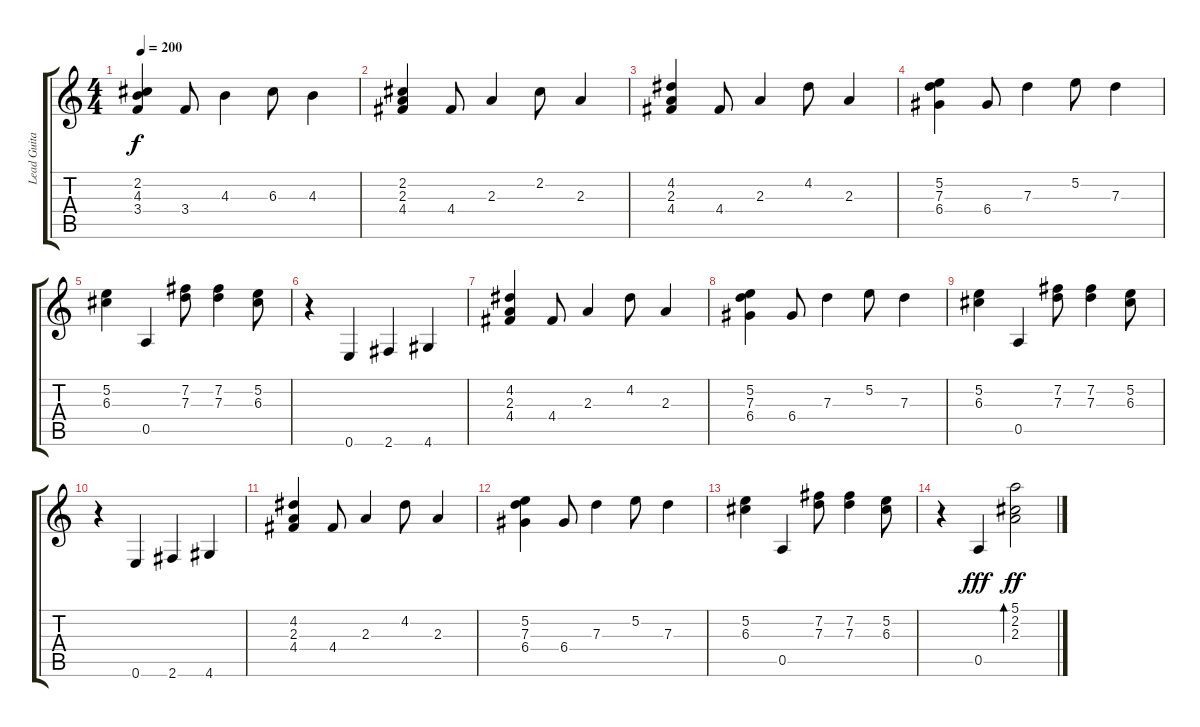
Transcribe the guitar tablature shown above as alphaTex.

\track ("Lead Guitar" "Lead Guita") {instrument electricguitarclean}
\staff {score tabs}
\tuning (E4 B3 G3 D3 A2 E2) {hide}
\ts (4 4)
\tempo 200
\clef g2
\ks c
(2.2 4.3 3.4).4{dy f} 3.4.8 4.3.4 6.3.8 4.3.4 |
(2.2 2.3 4.4).4 4.4.8 2.3.4 2.2.8 2.3.4 |
(4.2 2.3 4.4).4 4.4.8 2.3.4 4.2.8 2.3.4 |
(5.2 7.3 6.4).4 6.4.8 7.3.4 5.2.8 7.3.4 |
(5.2 6.3).4 0.5.4 (7.2 7.3).8 (7.2 7.3).4 (5.2 6.3).8 |
r.4 0.6.4 2.6.4 4.6.4 |
(4.2 2.3 4.4).4 4.4.8 2.3.4 4.2.8 2.3.4 |
(5.2 7.3 6.4).4 6.4.8 7.3.4 5.2.8 7.3.4 |
(5.2 6.3).4 0.5.4 (7.2 7.3).8 (7.2 7.3).4 (5.2 6.3).8 |
r.4 0.6.4 2.6.4 4.6.4 |
(4.2 2.3 4.4).4 4.4.8 2.3.4 4.2.8 2.3.4 |
(5.2 7.3 6.4).4 6.4.8 7.3.4 5.2.8 7.3.4 |
(5.2 6.3).4 0.5.4{volume 14} (7.2 7.3).8 (7.2 7.3).4 (5.2 6.3).8 |
r.4 0.5.4{dy fff} (5.1 2.2 2.3).2{bd 240 dy ff volume 11}
